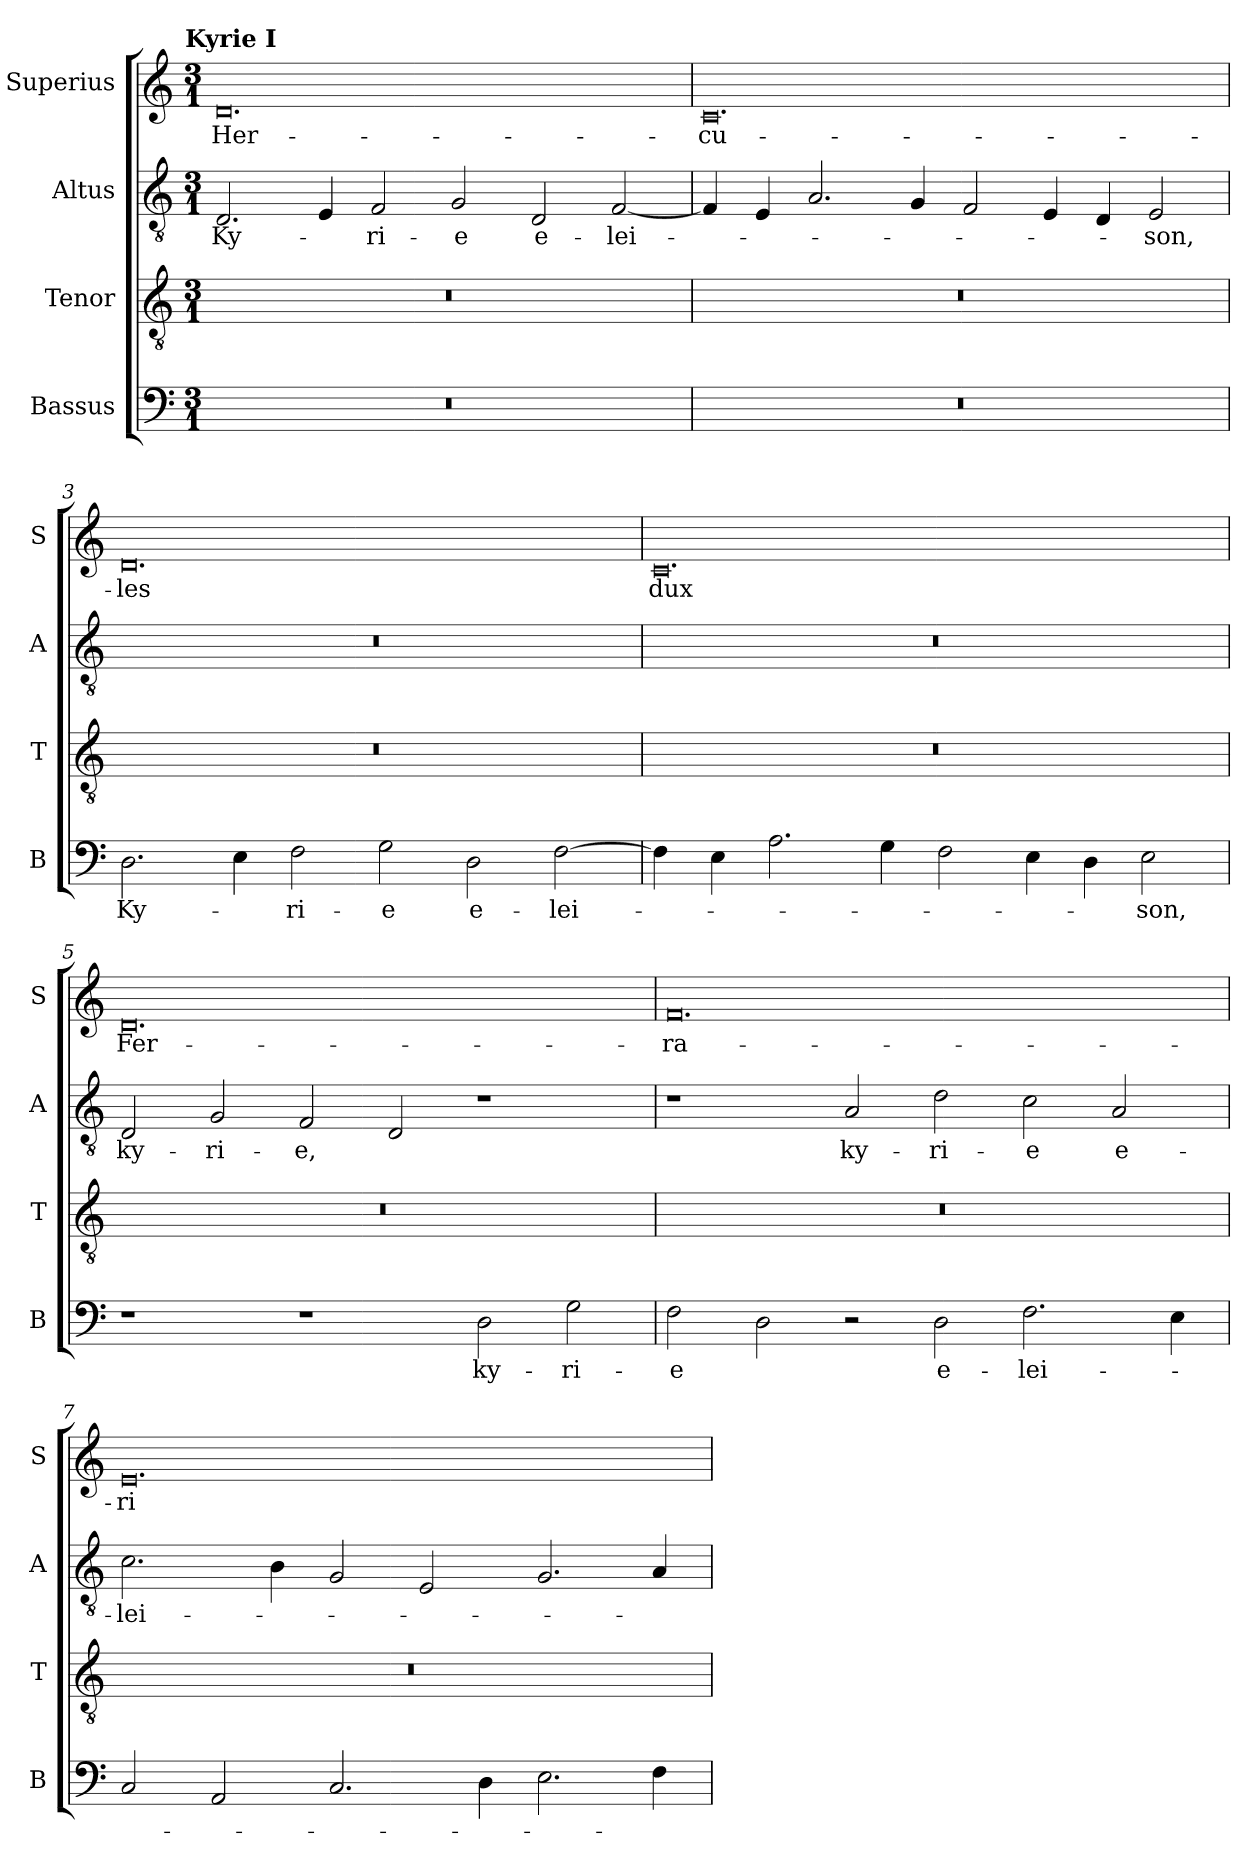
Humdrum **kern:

**kern	**text	**kern	**kern	**text	**kern	**text
*part4	*part4	*part3	*part2	*part2	*part1	*part1
*staff4	*staff4	*staff3	*staff2	*staff2	*staff1	*staff1
*I"Bassus	*	*I"Tenor	*I"Altus	*	*I"Superius	*
*I'B	*	*I'T	*I'A	*	*I'S	*
*clefF4	*	*clefGv2	*clefGv2	*	*clefG2	*
*k[]	*	*k[]	*k[]	*	*k[]	*
!!LO:TX:omd:t=Kyrie I
*M3/1	*	*M3/1	*M3/1	*	*M3/1	*
=1	=1	=1	=1	=1	=1	=1
0.r	.	0.r	2.D/	Ky-	0.d	Her-
.	.	.	4E/	.	.	.
.	.	.	2F/	-ri-	.	.
.	.	.	2G/	-e	.	.
.	.	.	2D/	e-	.	.
.	.	.	[2F/	-lei-	.	.
=2	=2	=2	=2	=2	=2	=2
0.r	.	0.r	4F/]	.	0.c	-cu-
.	.	.	4E/	.	.	.
.	.	.	2.A/	.	.	.
.	.	.	4G/	.	.	.
.	.	.	2F/	.	.	.
.	.	.	4E/	.	.	.
.	.	.	4D/	.	.	.
.	.	.	2E/	-son,	.	.
=3	=3	=3	=3	=3	=3	=3
2.D\	Ky-	0.r	0.r	.	0.d	-les
4E\	.	.	.	.	.	.
2F\	-ri-	.	.	.	.	.
2G\	-e	.	.	.	.	.
2D\	e-	.	.	.	.	.
[2F\	-lei-	.	.	.	.	.
=4	=4	=4	=4	=4	=4	=4
4F\]	.	0.r	0.r	.	0.c	dux
4E\	.	.	.	.	.	.
2.A\	.	.	.	.	.	.
4G\	.	.	.	.	.	.
2F\	.	.	.	.	.	.
4E\	.	.	.	.	.	.
4D\	.	.	.	.	.	.
2E\	-son,	.	.	.	.	.
=5	=5	=5	=5	=5	=5	=5
1r	.	0.r	2D/	ky-	0.d	Fer-
.	.	.	2G/	-ri-	.	.
1r	.	.	2F/	-e,	.	.
.	.	.	2D/	.	.	.
2D\	ky-	.	1r	.	.	.
2G\	-ri-	.	.	.	.	.
=6	=6	=6	=6	=6	=6	=6
2F\	-e	0.r	1r	.	0.f	-ra-
2D\	.	.	.	.	.	.
2r	.	.	2A/	ky-	.	.
2D\	e-	.	2d\	-ri-	.	.
2.F\	-lei-	.	2c\	-e	.	.
.	.	.	2A/	e-	.	.
4E\	.	.	.	.	.	.
=7	=7	=7	=7	=7	=7	=7
2C/	.	0.r	2.c\	-lei-	0.e	-ri-
2AA/	.	.	.	.	.	.
.	.	.	4B\	.	.	.
2.C/	.	.	2G/	.	.	.
.	.	.	2E/	.	.	.
4D\	.	.	.	.	.	.
2.E\	.	.	2.G/	.	.	.
4F\	.	.	4A/	.	.	.
=	=	=	=	=	=	=
*-	*-	*-	*-	*-	*-	*-
